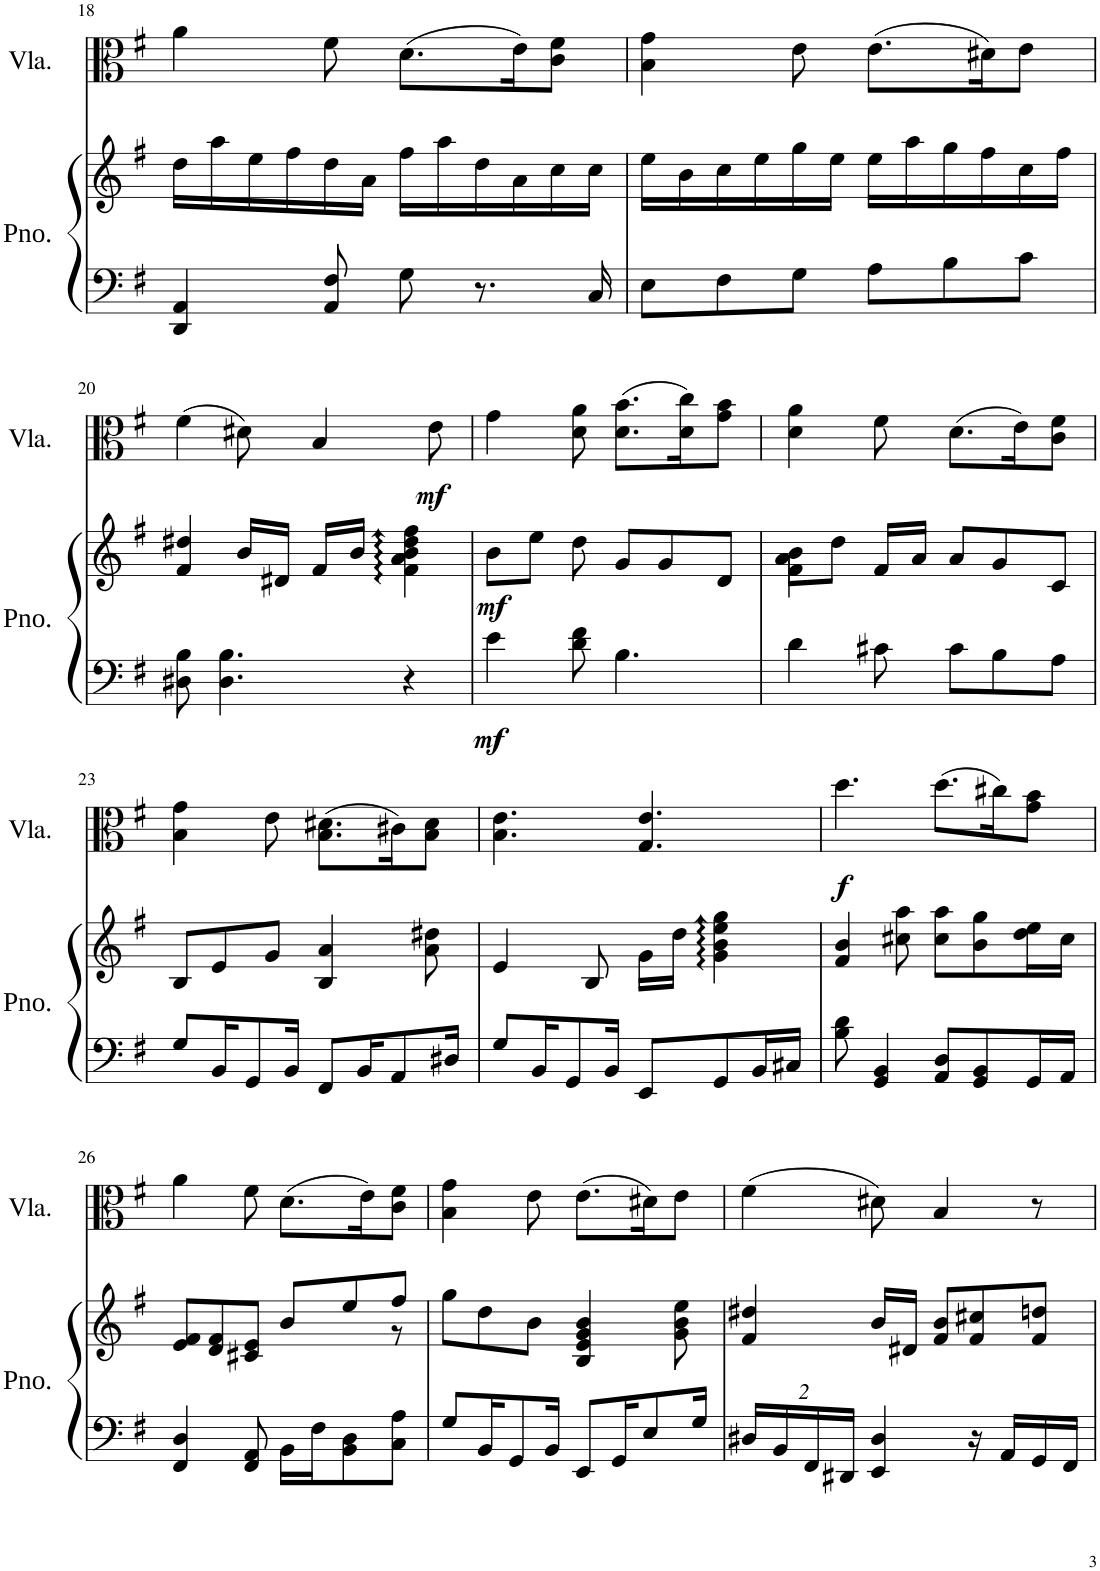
**kern	**kern	**dynam	**kern	**dynam
*part2	*part2	*part2	*part1	*part1
*staff3	*staff2	*staff2/3	*staff1	*staff1
*I"Piano	*	*	*I"Viola	*
*I'Pno.	*	*	*I'Vla.	*
!!LO:PB:g=z
*clefF4	*clefG2	*	*clefC3	*
*k[f#]	*k[f#]	*	*k[f#]	*
*M6/8	*M6/8	*	*M6/8	*
=18	=18	=18	=18	=18
4DD/ 4AA/	16dd\LL	.	4a\	.
.	16aa\	.	.	.
.	16ee\	.	.	.
.	16ff#\	.	.	.
8AA/ 8F#/	16dd\	.	8f#\	.
.	16a\JJ	.	.	.
8G\	16ff#\LL	.	(8.d\L	.
.	16aa\	.	.	.
8.r	16dd\	.	.	.
.	16a\	.	16e\K)	.
.	16cc\	.	8c\ 8f#\J	.
16C/	16cc\JJ	.	.	.
=19	=19	=19	=19	=19
8E\L	16ee\LL	.	4B\ 4g\	.
.	16b\	.	.	.
8F#\	16cc\	.	.	.
.	16ee\	.	.	.
8G\J	16gg\	.	8e\	.
.	16ee\JJ	.	.	.
8A\L	16ee\LL	.	(8.e\L	.
.	16aa\	.	.	.
8B\	16gg\	.	.	.
.	16ff#\	.	16d#X\K)	.
8c\J	16cc\	.	8e\J	.
.	16ff#\JJ	.	.	.
!!LO:LB:g=z
=20	=20	=20	=20	=20
8D#X\ 8B\	4f#/ 4dd#X/	.	(4f#\	.
4.D#\ 4.B\	.	.	.	.
.	16b/LL	.	8d#X\)	.
.	16d#X/JJ	.	.	.
.	16f#/LL	.	4B/	.
.	16b/JJ	.	.	.
4r	4f#\ 4a\ 4b\ 4dd#\ 4ff#\	.	.	.
!	!	!	!	!LO:DY:b
.	.	.	8e\	mf
=21	=21	=21	=21	=21
*	*^	*	*	*
!	!	!	!LO:DY:b=2	!	!
!	!	!	!LO:DY:n=1:b	!	!
4e\	4ryy	8b\L	mf mf	4g\	.
.	.	8ee\J	.	.	.
8d\ 8f#\	8dd\	8ryy	.	8d\ 8a\	.
4.B\	8g/L	4.ryy	.	(8.d\ 8.b\L	.
.	8g/	.	.	.	.
.	.	.	.	16d\ 16cc\K)	.
.	8d/J	.	.	8g\ 8b\J	.
=22	=22	=22	=22	=22	=22
4d\	4f#\ 4a\	8b\L	.	4d\ 4a\	.
.	.	8dd\J	.	.	.
8c#X\	16f#/LL	2ryy	.	8f#\	.
.	16a/JJ	.	.	.	.
8c#\L	8a/L	.	.	(8.d\L	.
8B\	8g/	.	.	.	.
.	.	.	.	16e\K)	.
8A\J	8c/J	.	.	8c\ 8f#\J	.
*	*v	*v	*	*	*
!!LO:LB:g=z
=23	=23	=23	=23	=23
8G/L	8B/L	.	4B\ 4g\	.
16BB/K	8e/	.	.	.
8GG/	.	.	.	.
.	8g/J	.	8e\	.
16BB/Jk	.	.	.	.
8FF#/L	4B/ 4a/	.	(8.B\ 8.d#X\L	.
16BB/K	.	.	.	.
8AA/	.	.	16c#X\K)	.
.	8a\ 8dd#X\	.	8B\ 8d#\J	.
16D#X/Jk	.	.	.	.
=24	=24	=24	=24	=24
8G/L	4e/	.	4.B\ 4.e\	.
16BB/K	.	.	.	.
8GG/	.	.	.	.
.	8B/	.	.	.
16BB/Jk	.	.	.	.
8EE/L	16g\LL	.	4.G/ 4.e/	.
.	16dd\JJ	.	.	.
8GG/	4g\ 4b\ 4ee\ 4gg\	.	.	.
16BB/L	.	.	.	.
16C#X/JJ	.	.	.	.
=25	=25	=25	=25	=25
!	!	!	!	!LO:DY:b
8B\ 8d\	4f#/ 4b/	.	4.dd\	f
4GG/ 4BB/	.	.	.	.
.	8cc#X\ 8aa\	.	.	.
8AA/ 8D/L	8cc#\ 8aa\L	.	(8.dd\L	.
8GG/ 8BB/	8b\ 8gg\	.	.	.
.	.	.	16cc#X\K)	.
16GG/L	16dd\ 16ee\L	.	8g\ 8b\J	.
16AA/JJ	16cc#\JJ	.	.	.
!!LO:LB:g=z
=26	=26	=26	=26	=26
*	*^	*	*	*
4FF#/ 4D/	8e/ 8f#/L	4ryy	.	4a\	.
.	8d/ 8f#/	.	.	.	.
8FF#/ 8AA/	8c#X/ 8e/J	8ryy	.	8f#\	.
16BB\LL	8b/L	4ryy	.	(8.d\L	.
16F#\J	.	.	.	.	.
8BB\ 8D\	8ee/	.	.	.	.
.	.	.	.	16e\K)	.
8C\ 8A\J	8ff#/J	8r	.	8c\ 8f#\J	.
=27	=27	=27	=27	=27	=27
8G/L	8gg\L	4ryy	.	4B\ 4g\	.
16BB/K	8dd\	.	.	.	.
8GG/	.	.	.	.	.
.	8b\J	8ryy	.	8e\	.
16BB/Jk	.	.	.	.	.
8EE/L	4B/ 4e/ 4g/ 4b/	8.ryy	.	(8.e\L	.
16GG/K	.	.	.	.	.
8E/	.	16ryy	.	16d#X\K)	.
.	8g\ 8b\ 8ee\	8ryy	.	8e\J	.
16G/Jk	.	.	.	.	.
=28	=28	=28	=28	=28	=28
16D#X/LL	4f#/ 4dd#X/	8ryy	.	(4f#\	.
16BB/	.	.	.	.	.
16FF#/	.	8ryy	.	.	.
16DD#X/JJ	.	.	.	.	.
4EE/ 4D#/	16b/LL	8ryy	.	8d#X\)	.
.	16d#X/JJ	.	.	.	.
.	8f#/ 8b/L	8ryy	.	4B/	.
16r	8f#/ 8cc#X/	8ryy	.	.	.
16AA/LL	.	.	.	.	.
16GG/	8f#/ 8ddn/J	8ryy	.	8r	.
16FF#/JJ	.	.	.	.	.
*	*v	*v	*	*	*
=	=	=	=	=
*-	*-	*-	*-	*-
